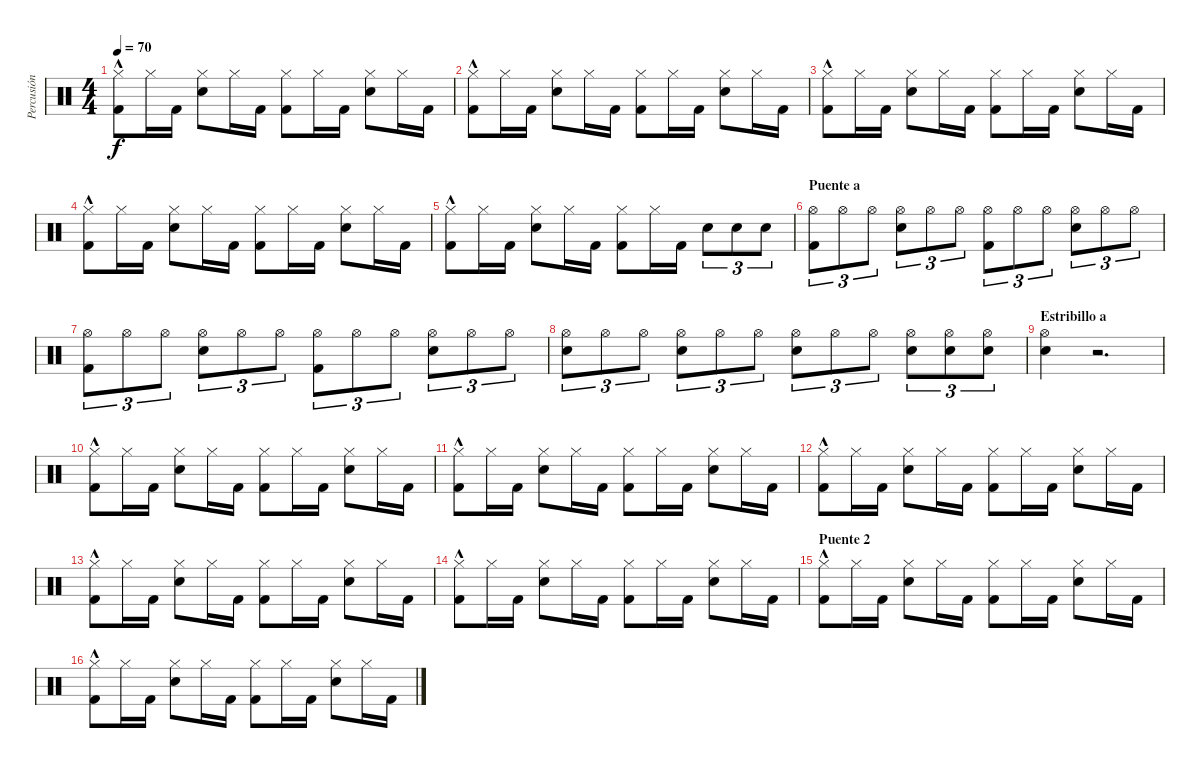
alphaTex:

\track ("Percusión" "Percusión") {instrument percussion}
\staff {score}
\articulation defaults
\ts (4 4)
\tempo 70
\clef neutral
\ks c
("Hi-Hat (closed)" "Kick (hit) 2"{hac}).8{dy f} "Hi-Hat (closed)".16 "Kick (hit) 2".16 ("Hi-Hat (closed)" "Snare (hit) 2").8 "Hi-Hat (closed)".16 "Kick (hit) 2".16 ("Hi-Hat (closed)" "Kick (hit) 2").8 "Hi-Hat (closed)".16 "Kick (hit) 2".16 ("Hi-Hat (closed)" "Snare (hit) 2").8 "Hi-Hat (closed)".16 "Kick (hit) 2".16 |
("Hi-Hat (closed)" "Kick (hit) 2"{hac}).8 "Hi-Hat (closed)".16 "Kick (hit) 2".16 ("Hi-Hat (closed)" "Snare (hit) 2").8 "Hi-Hat (closed)".16 "Kick (hit) 2".16 ("Hi-Hat (closed)" "Kick (hit) 2").8 "Hi-Hat (closed)".16 "Kick (hit) 2".16 ("Hi-Hat (closed)" "Snare (hit) 2").8 "Hi-Hat (closed)".16 "Kick (hit) 2".16 |
("Hi-Hat (closed)" "Kick (hit) 2"{hac}).8 "Hi-Hat (closed)".16 "Kick (hit) 2".16 ("Hi-Hat (closed)" "Snare (hit) 2").8 "Hi-Hat (closed)".16 "Kick (hit) 2".16 ("Hi-Hat (closed)" "Kick (hit) 2").8 "Hi-Hat (closed)".16 "Kick (hit) 2".16 ("Hi-Hat (closed)" "Snare (hit) 2").8 "Hi-Hat (closed)".16 "Kick (hit) 2".16 |
("Hi-Hat (closed)" "Kick (hit) 2"{hac}).8 "Hi-Hat (closed)".16 "Kick (hit) 2".16 ("Hi-Hat (closed)" "Snare (hit) 2").8 "Hi-Hat (closed)".16 "Kick (hit) 2".16 ("Hi-Hat (closed)" "Kick (hit) 2").8 "Hi-Hat (closed)".16 "Kick (hit) 2".16 ("Hi-Hat (closed)" "Snare (hit) 2").8 "Hi-Hat (closed)".16 "Kick (hit) 2".16 |
("Hi-Hat (closed)" "Kick (hit) 2"{hac}).8 "Hi-Hat (closed)".16 "Kick (hit) 2".16 ("Hi-Hat (closed)" "Snare (hit) 2").8 "Hi-Hat (closed)".16 "Kick (hit) 2".16 ("Hi-Hat (closed)" "Kick (hit) 2").8 "Hi-Hat (closed)".16 "Kick (hit) 2".16 "Snare (hit) 2".8{tu (3 2)} "Snare (hit) 2".8{tu (3 2)} "Snare (hit) 2".8{tu (3 2)} |
\section ("" "Puente a")
("Hi-Hat (open)" "Kick (hit) 2").8{tu (3 2)} "Hi-Hat (open)".8{tu (3 2)} "Hi-Hat (open)".8{tu (3 2)} ("Hi-Hat (open)" "Snare (hit) 2").8{tu (3 2)} "Hi-Hat (open)".8{tu (3 2)} "Hi-Hat (open)".8{tu (3 2)} ("Hi-Hat (open)" "Kick (hit) 2").8{tu (3 2)} "Hi-Hat (open)".8{tu (3 2)} "Hi-Hat (open)".8{tu (3 2)} ("Hi-Hat (open)" "Snare (hit) 2").8{tu (3 2)} "Hi-Hat (open)".8{tu (3 2)} "Hi-Hat (open)".8{tu (3 2)} |
("Hi-Hat (open)" "Kick (hit) 2").8{tu (3 2)} "Hi-Hat (open)".8{tu (3 2)} "Hi-Hat (open)".8{tu (3 2)} ("Hi-Hat (open)" "Snare (hit) 2").8{tu (3 2)} "Hi-Hat (open)".8{tu (3 2)} "Hi-Hat (open)".8{tu (3 2)} ("Hi-Hat (open)" "Kick (hit) 2").8{tu (3 2)} "Hi-Hat (open)".8{tu (3 2)} "Hi-Hat (open)".8{tu (3 2)} ("Hi-Hat (open)" "Snare (hit) 2").8{tu (3 2)} "Hi-Hat (open)".8{tu (3 2)} "Hi-Hat (open)".8{tu (3 2)} |
("Hi-Hat (open)" "Snare (hit) 2").8{tu (3 2)} "Hi-Hat (open)".8{tu (3 2)} "Hi-Hat (open)".8{tu (3 2)} ("Hi-Hat (open)" "Snare (hit) 2").8{tu (3 2)} "Hi-Hat (open)".8{tu (3 2)} "Hi-Hat (open)".8{tu (3 2)} ("Hi-Hat (open)" "Snare (hit) 2").8{tu (3 2)} "Hi-Hat (open)".8{tu (3 2)} "Hi-Hat (open)".8{tu (3 2)} ("Hi-Hat (open)" "Snare (hit) 2").8{tu (3 2)} ("Hi-Hat (open)" "Snare (hit) 2").8{tu (3 2)} ("Hi-Hat (open)" "Snare (hit) 2").8{tu (3 2)} |
\section ("" "Estribillo a")
("Hi-Hat (open)" "Snare (hit) 2").4 r.2{d} |
("Hi-Hat (closed)" "Kick (hit) 2"{hac}).8 "Hi-Hat (closed)".16 "Kick (hit) 2".16 ("Hi-Hat (closed)" "Snare (hit) 2").8 "Hi-Hat (closed)".16 "Kick (hit) 2".16 ("Hi-Hat (closed)" "Kick (hit) 2").8 "Hi-Hat (closed)".16 "Kick (hit) 2".16 ("Hi-Hat (closed)" "Snare (hit) 2").8 "Hi-Hat (closed)".16 "Kick (hit) 2".16 |
("Hi-Hat (closed)" "Kick (hit) 2"{hac}).8 "Hi-Hat (closed)".16 "Kick (hit) 2".16 ("Hi-Hat (closed)" "Snare (hit) 2").8 "Hi-Hat (closed)".16 "Kick (hit) 2".16 ("Hi-Hat (closed)" "Kick (hit) 2").8 "Hi-Hat (closed)".16 "Kick (hit) 2".16 ("Hi-Hat (closed)" "Snare (hit) 2").8 "Hi-Hat (closed)".16 "Kick (hit) 2".16 |
("Hi-Hat (closed)" "Kick (hit) 2"{hac}).8 "Hi-Hat (closed)".16 "Kick (hit) 2".16 ("Hi-Hat (closed)" "Snare (hit) 2").8 "Hi-Hat (closed)".16 "Kick (hit) 2".16 ("Hi-Hat (closed)" "Kick (hit) 2").8 "Hi-Hat (closed)".16 "Kick (hit) 2".16 ("Hi-Hat (closed)" "Snare (hit) 2").8 "Hi-Hat (closed)".16 "Kick (hit) 2".16 |
("Hi-Hat (closed)" "Kick (hit) 2"{hac}).8 "Hi-Hat (closed)".16 "Kick (hit) 2".16 ("Hi-Hat (closed)" "Snare (hit) 2").8 "Hi-Hat (closed)".16 "Kick (hit) 2".16 ("Hi-Hat (closed)" "Kick (hit) 2").8 "Hi-Hat (closed)".16 "Kick (hit) 2".16 ("Hi-Hat (closed)" "Snare (hit) 2").8 "Hi-Hat (closed)".16 "Kick (hit) 2".16 |
("Hi-Hat (closed)" "Kick (hit) 2"{hac}).8 "Hi-Hat (closed)".16 "Kick (hit) 2".16 ("Hi-Hat (closed)" "Snare (hit) 2").8 "Hi-Hat (closed)".16 "Kick (hit) 2".16 ("Hi-Hat (closed)" "Kick (hit) 2").8 "Hi-Hat (closed)".16 "Kick (hit) 2".16 ("Hi-Hat (closed)" "Snare (hit) 2").8 "Hi-Hat (closed)".16 "Kick (hit) 2".16 |
\section ("" "Puente 2")
("Hi-Hat (closed)" "Kick (hit) 2"{hac}).8 "Hi-Hat (closed)".16 "Kick (hit) 2".16 ("Hi-Hat (closed)" "Snare (hit) 2").8 "Hi-Hat (closed)".16 "Kick (hit) 2".16 ("Hi-Hat (closed)" "Kick (hit) 2").8 "Hi-Hat (closed)".16 "Kick (hit) 2".16 ("Hi-Hat (closed)" "Snare (hit) 2").8 "Hi-Hat (closed)".16 "Kick (hit) 2".16 |
("Hi-Hat (closed)" "Kick (hit) 2"{hac}).8 "Hi-Hat (closed)".16 "Kick (hit) 2".16 ("Hi-Hat (closed)" "Snare (hit) 2").8 "Hi-Hat (closed)".16 "Kick (hit) 2".16 ("Hi-Hat (closed)" "Kick (hit) 2").8 "Hi-Hat (closed)".16 "Kick (hit) 2".16 ("Hi-Hat (closed)" "Snare (hit) 2").8 "Hi-Hat (closed)".16 "Kick (hit) 2".16
